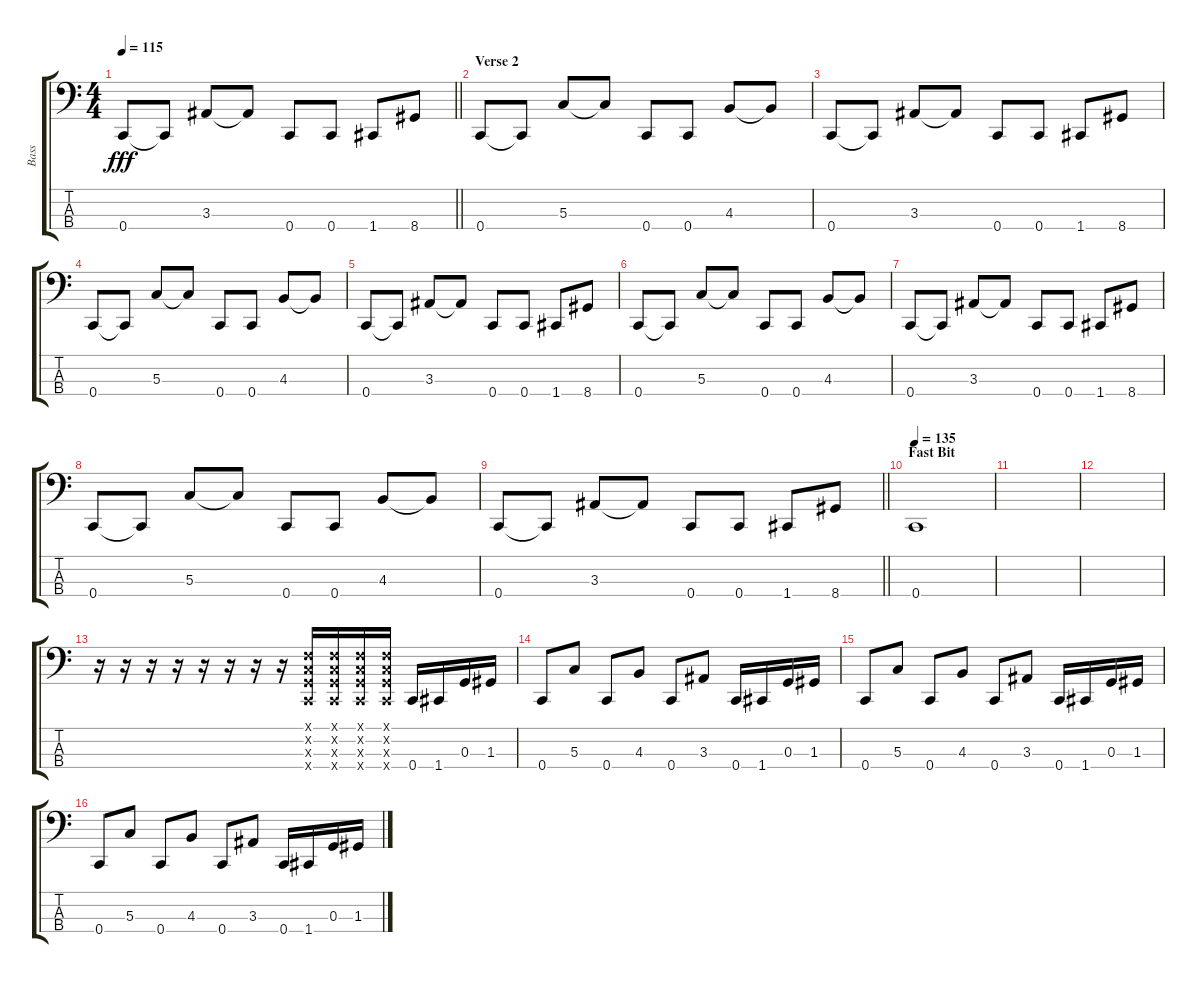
\track ("Bass" "Bass") {instrument electricbassfinger}
\staff {score tabs}
\tuning (F2 C2 G1 C1) {hide}
\ts (4 4)
\tempo 115
\clef f4
\barLineRight lightlight
\ks c
0.4.8{dy fff} 0.4{t}.8 3.3.8 3.3{t}.8 0.4.8 0.4.8 1.4.8 8.4.8 |
\section ("" "Verse 2")
0.4.8 0.4{t}.8 5.3.8 5.3{t}.8 0.4.8 0.4.8 4.3.8 4.3{t}.8 |
0.4.8 0.4{t}.8 3.3.8 3.3{t}.8 0.4.8 0.4.8 1.4.8 8.4.8 |
0.4.8 0.4{t}.8 5.3.8 5.3{t}.8 0.4.8 0.4.8 4.3.8 4.3{t}.8 |
0.4.8 0.4{t}.8 3.3.8 3.3{t}.8 0.4.8 0.4.8 1.4.8 8.4.8 |
0.4.8 0.4{t}.8 5.3.8 5.3{t}.8 0.4.8 0.4.8 4.3.8 4.3{t}.8 |
0.4.8 0.4{t}.8 3.3.8 3.3{t}.8 0.4.8 0.4.8 1.4.8 8.4.8 |
0.4.8 0.4{t}.8 5.3.8 5.3{t}.8 0.4.8 0.4.8 4.3.8 4.3{t}.8 |
\barLineRight lightlight
0.4.8 0.4{t}.8 3.3.8 3.3{t}.8 0.4.8 0.4.8 1.4.8 8.4.8 |
\section ("" "Fast Bit")
\tempo 135
0.4.1 |
|
|
r.16 r.16 r.16 r.16 r.16 r.16 r.16 r.16 (0.1{x} 0.2{x} 0.3{x} 0.4{x}).16 (0.1{x} 0.2{x} 0.3{x} 0.4{x}).16 (0.1{x} 0.2{x} 0.3{x} 0.4{x}).16 (0.1{x} 0.2{x} 0.3{x} 0.4{x}).16 0.4.16 1.4.16 0.3.16 1.3.16 |
0.4.8 5.3.8 0.4.8 4.3.8 0.4.8 3.3.8 0.4.16 1.4.16 0.3.16 1.3.16 |
0.4.8 5.3.8 0.4.8 4.3.8 0.4.8 3.3.8 0.4.16 1.4.16 0.3.16 1.3.16 |
0.4.8 5.3.8 0.4.8 4.3.8 0.4.8 3.3.8 0.4.16 1.4.16 0.3.16 1.3.16
